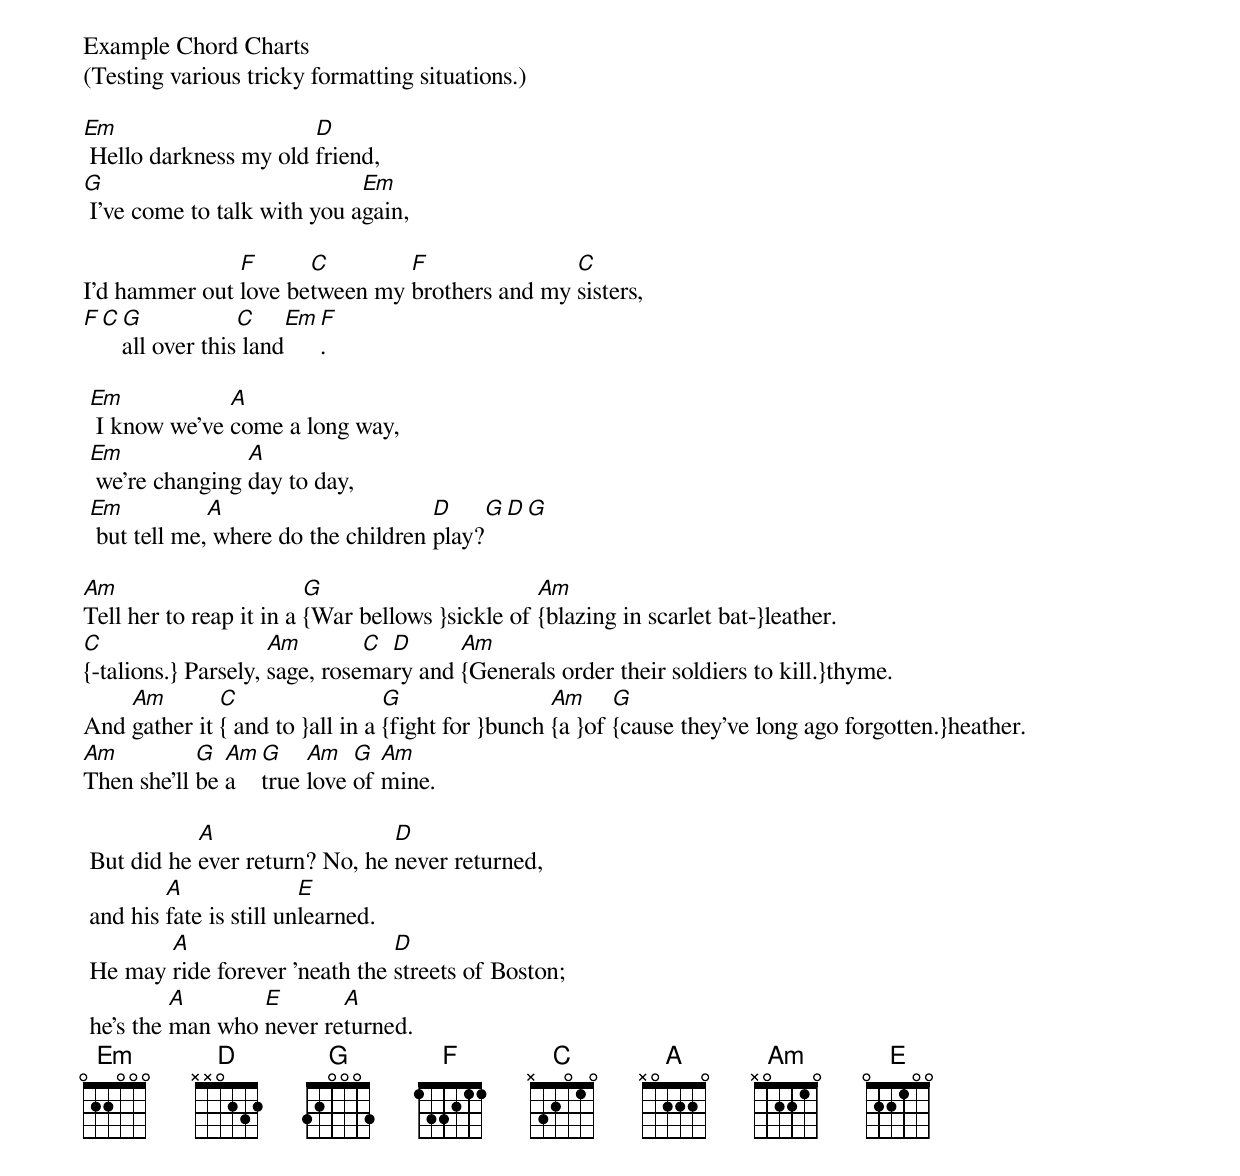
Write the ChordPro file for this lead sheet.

Example Chord Charts
(Testing various tricky formatting situations.)

[Em] Hello darkness my old [D]friend,
[G] I've come to talk with you a[Em]gain,

I'd hammer out [F]love be[C]tween my [F]brothers and my [C]sisters,
[F][C][G]all []over this[C] land[Em][F].

	[Em] I know we've [A]come a long way,
	[Em] we're changing [A]day to day,
	[Em] but tell me,[A] where do the children [D]play?[G][D][G]

[Am]Tell her to reap it in a [G]{War bellows }sickle of [Am]{blazing in scarlet bat-}leather.
[C]{-talions.} Parsely, [Am]sage, rose[C]ma[D]ry and [Am]{Generals order their soldiers to kill.}thyme.
And [Am]gather it [C]{ and to }all in a [G]{fight for }bunch [Am]{a }of [G]{cause they've long ago forgotten.}heather.
[Am]Then she'll [G]be [Am]a [G]true [Am]love [G]of [Am]mine.

	But did he [A]ever return? No, he [D]never returned,
	and his [A]fate is still un[E]learned.
	He may [A]ride forever 'neath the [D]streets of Boston;
	he's the [A]man who [E]never re[A]turned.
